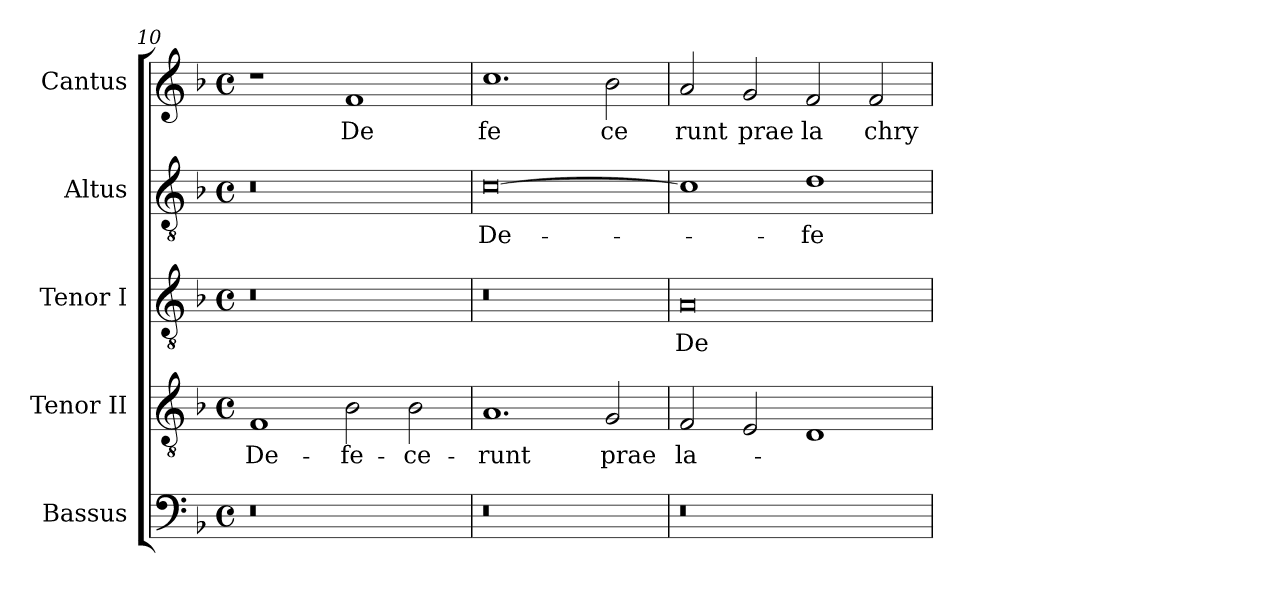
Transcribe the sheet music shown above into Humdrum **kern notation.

**kern	**kern	**text	**kern	**text	**kern	**text	**kern	**text
*part5	*part4	*part4	*part3	*part3	*part2	*part2	*part1	*part1
*staff5	*staff4	*staff4	*staff3	*staff3	*staff2	*staff2	*staff1	*staff1
*I"Bassus	*I"Tenor II	*	*I"Tenor I	*	*I"Altus	*	*I"Cantus	*
*I'Bassus	*I'Tenor II	*	*I'Tenor I	*	*I'Altus	*	*I'Cantus	*
*clefF4	*clefGv2	*	*clefGv2	*	*clefGv2	*	*clefG2	*
*k[b-]	*k[b-]	*	*k[b-]	*	*k[b-]	*	*k[b-]	*
*F:	*F:	*	*F:	*	*F:	*	*F:	*
*M4/4	*M4/4	*	*M4/4	*	*M4/4	*	*M4/4	*
*met(c)	*met(c)	*	*met(c)	*	*met(c)	*	*met(c)	*
=10	=10	=10	=10	=10	=10	=10	=10	=10
!	!	!LO:LY:b:cj	!	!	!	!	!	!
0r	1F	De-	0r	.	0r	.	1r	.
!	!	!LO:LY:b:cj	!	!	!	!	!	!LO:LY:b:cj
.	2B-\	-fe-	.	.	.	.	1f	De
!	!	!LO:LY:b:cj	!	!	!	!	!	!
.	2B-\	-ce-	.	.	.	.	.	.
=11	=11	=11	=11	=11	=11	=11	=11	=11
!	!	!LO:LY:b:cj	!	!	!	!LO:LY:b:cj	!	!LO:LY:b:cj
0r	1.A	-runt	0r	.	[>0c	De-	1.cc	fe
!	!	!LO:LY:b:cj	!	!	!	!	!	!LO:LY:b:cj
.	2G/	prae	.	.	.	.	2b-\	ce
=12	=12	=12	=12	=12	=12	=12	=12	=12
!	!	!LO:LY:b:cj	!	!LO:LY:b:cj	!	!	!	!LO:LY:b:cj
0r	2F/	la-	0A	De-	1c]	.	2a/	runt
!	!	!	!	!	!	!	!	!LO:LY:b:cj
.	2E/	.	.	.	.	.	2g/	prae
!	!	!	!	!	!	!LO:LY:b:cj	!	!LO:LY:b:cj
.	1D	.	.	.	1d	-fe-	2f/	la
!	!	!	!	!	!	!	!	!LO:LY:b:cj
.	.	.	.	.	.	.	2f/	chry
=	=	=	=	=	=	=	=	=
*-	*-	*-	*-	*-	*-	*-	*-	*-
